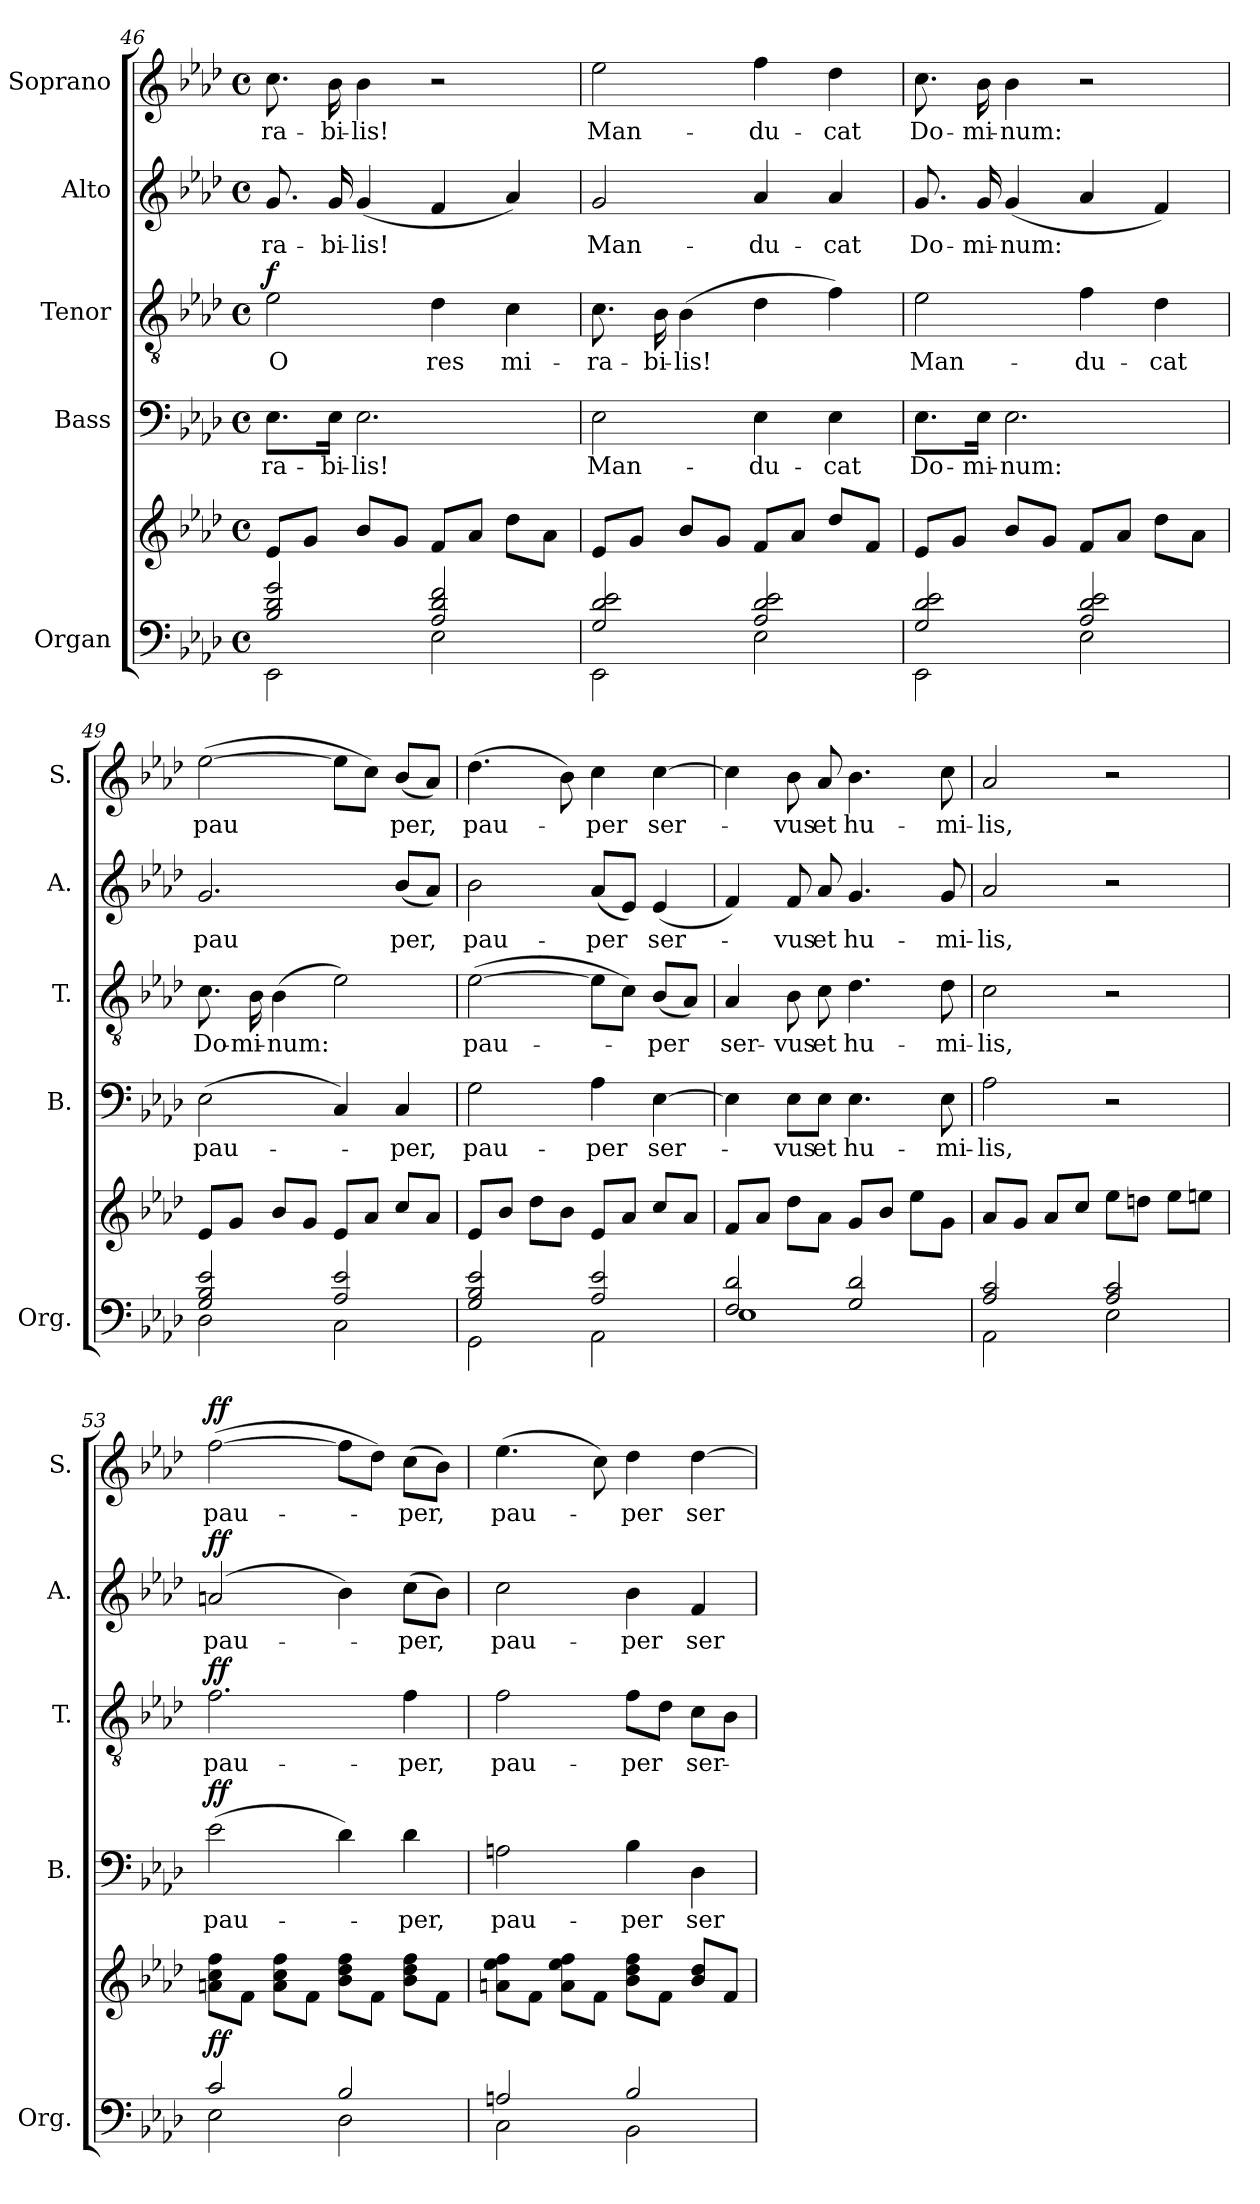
**kern	**kern	**dynam	**kern	**text	**dynam	**kern	**text	**dynam	**kern	**text	**dynam	**kern	**text	**dynam
*part5	*part5	*part5	*part4	*part4	*part4	*part3	*part3	*part3	*part2	*part2	*part2	*part1	*part1	*part1
*staff6	*staff5	*staff5/6	*staff4	*staff4	*staff4	*staff3	*staff3	*staff3	*staff2	*staff2	*staff2	*staff1	*staff1	*staff1
*I"Organ	*	*	*I"Bass	*	*	*I"Tenor	*	*	*I"Alto	*	*	*I"Soprano	*	*
*I'Org.	*	*	*I'B.	*	*	*I'T.	*	*	*I'A.	*	*	*I'S.	*	*
*clefF4	*clefG2	*	*clefF4	*	*	*clefGv2	*	*	*clefG2	*	*	*clefG2	*	*
*k[b-e-a-d-]	*k[b-e-a-d-]	*	*k[b-e-a-d-]	*	*	*k[b-e-a-d-]	*	*	*k[b-e-a-d-]	*	*	*k[b-e-a-d-]	*	*
*M4/4	*M4/4	*	*M4/4	*	*	*M4/4	*	*	*M4/4	*	*	*M4/4	*	*
*met(c)	*met(c)	*	*met(c)	*	*	*met(c)	*	*	*met(c)	*	*	*met(c)	*	*
=46	=46	=46	=46	=46	=46	=46	=46	=46	=46	=46	=46	=46	=46	=46
*^	*	*	*	*	*	*	*	*	*	*	*	*	*	*
!	!	!	!	!	!LO:LY:b	!	!	!LO:LY:b	!LO:DY:a	!	!LO:LY:b	!	!	!LO:LY:b	!
2B-/ 2d-/ 2g/	2EE-\	8e-/L	.	8.E-!\L	-ra-	.	2e-\	O	f	8.g!/	-ra-	.	8.cc!\	-ra-	.
.	.	8g/J	.	.	.	.	.	.	.	.	.	.	.	.	.
!	!	!	!	!	!LO:LY:b	!	!	!	!	!	!LO:LY:b	!	!	!LO:LY:b	!
.	.	.	.	16E-!\Jk	-bi-	.	.	.	.	16g!/	-bi-	.	16b-!\	-bi-	.
!	!	!	!	!	!LO:LY:b	!	!	!	!	!	!LO:LY:b	!	!	!LO:LY:b	!
.	.	8b-/L	.	2.E-!\	-lis!	.	.	.	.	(4g!/	-lis!	.	4b-!\	-lis!	.
.	.	8g/J	.	.	.	.	.	.	.	.	.	.	.	.	.
!	!	!	!	!	!	!	!	!LO:LY:b	!	!	!	!	!	!	!
2A-/ 2d-/ 2f/	2E-\	8f/L	.	.	.	.	4d-\	res	.	4f!/	.	.	2r	.	.
.	.	8a-/J	.	.	.	.	.	.	.	.	.	.	.	.	.
!	!	!	!	!	!	!	!	!LO:LY:b	!	!	!	!	!	!	!
.	.	8dd-\L	.	.	.	.	4c\	mi-	.	4a-!/)	.	.	.	.	.
.	.	8a-\J	.	.	.	.	.	.	.	.	.	.	.	.	.
=47	=47	=47	=47	=47	=47	=47	=47	=47	=47	=47	=47	=47	=47	=47	=47
!	!	!	!	!	!LO:LY:b	!	!	!LO:LY:b	!	!	!LO:LY:b	!	!	!LO:LY:b	!
2G/ 2d-/ 2e-/	2EE-\	8e-/L	.	2E-!\	Man-	.	8.c\	-ra-	.	2g!/	Man-	.	2ee-!\	Man-	.
.	.	8g/J	.	.	.	.	.	.	.	.	.	.	.	.	.
!	!	!	!	!	!	!	!	!LO:LY:b	!	!	!	!	!	!	!
.	.	.	.	.	.	.	16B-\	-bi-	.	.	.	.	.	.	.
!	!	!	!	!	!	!	!	!LO:LY:b	!	!	!	!	!	!	!
.	.	8b-/L	.	.	.	.	(4B-\	-lis!	.	.	.	.	.	.	.
.	.	8g/J	.	.	.	.	.	.	.	.	.	.	.	.	.
!	!	!	!	!	!LO:LY:b	!	!	!	!	!	!LO:LY:b	!	!	!LO:LY:b	!
2A-/ 2d-/ 2e-/	2E-\	8f/L	.	4E-!\	-du-	.	4d-\	.	.	4a-!/	-du-	.	4ff!\	-du-	.
.	.	8a-/J	.	.	.	.	.	.	.	.	.	.	.	.	.
!	!	!	!	!	!LO:LY:b	!	!	!	!	!	!LO:LY:b	!	!	!LO:LY:b	!
.	.	8dd-/L	.	4E-!\	-cat	.	4f\)	.	.	4a-!/	-cat	.	4dd-!\	-cat	.
.	.	8f/J	.	.	.	.	.	.	.	.	.	.	.	.	.
=48	=48	=48	=48	=48	=48	=48	=48	=48	=48	=48	=48	=48	=48	=48	=48
!	!	!	!	!	!LO:LY:b	!	!	!LO:LY:b	!	!	!LO:LY:b	!	!	!LO:LY:b	!
2G/ 2d-/ 2e-/	2EE-\	8e-/L	.	8.E-!\L	Do-	.	2e-\	Man-	.	8.g!/	Do-	.	8.cc!\	Do-	.
.	.	8g/J	.	.	.	.	.	.	.	.	.	.	.	.	.
!	!	!	!	!	!LO:LY:b	!	!	!	!	!	!LO:LY:b	!	!	!LO:LY:b	!
.	.	.	.	16E-!\Jk	-mi-	.	.	.	.	16g!/	-mi-	.	16b-!\	-mi-	.
!	!	!	!	!	!LO:LY:b	!	!	!	!	!	!LO:LY:b	!	!	!LO:LY:b	!
.	.	8b-/L	.	2.E-!\	-num:	.	.	.	.	(4g!/	-num:	.	4b-!\	-num:	.
.	.	8g/J	.	.	.	.	.	.	.	.	.	.	.	.	.
!	!	!	!	!	!	!	!	!LO:LY:b	!	!	!	!	!	!	!
2A-/ 2d-/ 2e-/	2E-\	8f/L	.	.	.	.	4f!\	-du-	.	4a-!/	.	.	2r	.	.
.	.	8a-/J	.	.	.	.	.	.	.	.	.	.	.	.	.
!	!	!	!	!	!	!	!	!LO:LY:b	!	!	!	!	!	!	!
.	.	8dd-\L	.	.	.	.	4d-!\	-cat	.	4f!/)	.	.	.	.	.
.	.	8a-\J	.	.	.	.	.	.	.	.	.	.	.	.	.
!!LO:LB:g=z
=49	=49	=49	=49	=49	=49	=49	=49	=49	=49	=49	=49	=49	=49	=49	=49
!	!	!	!	!	!LO:LY:b	!	!	!LO:LY:b	!	!	!LO:LY:b	!	!	!LO:LY:b	!
2G/ 2B-/ 2e-/	2D-\	8e-/L	.	(2E-!\	pau-	.	8.c!\	Do-	.	2.g!/	pau	.	([2ee-!\	pau	.
.	.	8g/J	.	.	.	.	.	.	.	.	.	.	.	.	.
!	!	!	!	!	!	!	!	!LO:LY:b	!	!	!	!	!	!	!
.	.	.	.	.	.	.	16B-!\	-mi-	.	.	.	.	.	.	.
!	!	!	!	!	!	!	!	!LO:LY:b	!	!	!	!	!	!	!
.	.	8b-/L	.	.	.	.	(4B-!\	-num:	.	.	.	.	.	.	.
.	.	8g/J	.	.	.	.	.	.	.	.	.	.	.	.	.
2A-/ 2e-/	2C\	8e-/L	.	4C!/)	.	.	2e-!\)	.	.	.	.	.	8ee-!\L]	.	.
.	.	8a-/J	.	.	.	.	.	.	.	.	.	.	8cc!\J)	.	.
!	!	!	!	!	!LO:LY:b	!	!	!	!	!	!LO:LY:b	!	!	!LO:LY:b	!
.	.	8cc/L	.	4C!/	-per,	.	.	.	.	(8b-!/L	per,	.	(8b-!/L	per,	.
.	.	8a-/J	.	.	.	.	.	.	.	8a-!/J)	.	.	8a-!/J)	.	.
=50	=50	=50	=50	=50	=50	=50	=50	=50	=50	=50	=50	=50	=50	=50	=50
!	!	!	!	!	!LO:LY:b	!	!	!LO:LY:b	!	!	!LO:LY:b	!	!	!LO:LY:b	!
2G/ 2B-/ 2e-/	2GG\	8e-/L	.	2G!\	pau-	.	([2e-!\	pau-	.	2b-!\	pau-	.	(4.dd-!\	pau-	.
.	.	8b-/J	.	.	.	.	.	.	.	.	.	.	.	.	.
.	.	8dd-\L	.	.	.	.	.	.	.	.	.	.	.	.	.
.	.	8b-\J	.	.	.	.	.	.	.	.	.	.	8b-!\)	.	.
!	!	!	!	!	!LO:LY:b	!	!	!	!	!	!LO:LY:b	!	!	!LO:LY:b	!
2A-/ 2e-/	2AA-\	8e-/L	.	4A-!\	-per	.	8e-!\L]	.	.	(8a-!/L	-per	.	4cc!\	-per	.
.	.	8a-/J	.	.	.	.	8c!\J)	.	.	8e-!/J)	.	.	.	.	.
!	!	!	!	!	!LO:LY:b	!	!	!LO:LY:b	!	!	!LO:LY:b	!	!	!LO:LY:b	!
.	.	8cc/L	.	[4E-!\	ser-	.	(8B-!/L	-per	.	(>4e-!/	ser-	.	[4cc!\	ser-	.
.	.	8a-/J	.	.	.	.	8A-!/J)	.	.	.	.	.	.	.	.
=51	=51	=51	=51	=51	=51	=51	=51	=51	=51	=51	=51	=51	=51	=51	=51
!	!	!	!	!	!	!	!	!LO:LY:b	!	!	!	!	!	!	!
2F/ 2d-/	1E-	8f/L	.	4E-!\]	.	.	4A-!/	ser-	.	4f!/)	.	.	4cc!\]	.	.
.	.	8a-/J	.	.	.	.	.	.	.	.	.	.	.	.	.
!	!	!	!	!	!LO:LY:b	!	!	!LO:LY:b	!	!	!LO:LY:b	!	!	!LO:LY:b	!
.	.	8dd-\L	.	8E-!\L	-vus	.	8B-!\	-vus	.	8f!/	-vus	.	8b-!\	-vus	.
!	!	!	!	!	!LO:LY:b	!	!	!LO:LY:b	!	!	!LO:LY:b	!	!	!LO:LY:b	!
.	.	8a-\J	.	8E-!\J	et	.	8c!\	et	.	8a-!/	et	.	8a-!/	et	.
!	!	!	!	!	!LO:LY:b	!	!	!LO:LY:b	!	!	!LO:LY:b	!	!	!LO:LY:b	!
2G/ 2d-/	.	8g/L	.	4.E-!\	hu-	.	4.d-!\	hu-	.	4.g!/	hu-	.	4.b-!\	hu-	.
.	.	8b-/J	.	.	.	.	.	.	.	.	.	.	.	.	.
.	.	8ee-\L	.	.	.	.	.	.	.	.	.	.	.	.	.
!	!	!	!	!	!LO:LY:b	!	!	!LO:LY:b	!	!	!LO:LY:b	!	!	!LO:LY:b	!
.	.	8g\J	.	8E-!\	-mi-	.	8d-!\	-mi-	.	8g!/	-mi-	.	8cc!\	-mi-	.
=52	=52	=52	=52	=52	=52	=52	=52	=52	=52	=52	=52	=52	=52	=52	=52
!	!	!	!	!	!LO:LY:b	!	!	!LO:LY:b	!	!	!LO:LY:b	!	!	!LO:LY:b	!
2A-/ 2c/	2AA-\	8a-/L	.	2A-!\	-lis,	.	2c!\	-lis,	.	2a-!/	-lis,	.	2a-!/	-lis,	.
.	.	8g/J	.	.	.	.	.	.	.	.	.	.	.	.	.
.	.	8a-/L	.	.	.	.	.	.	.	.	.	.	.	.	.
.	.	8cc/J	.	.	.	.	.	.	.	.	.	.	.	.	.
2A-/ 2c/	2E-\	8ee-\L	.	2r	.	.	2r	.	.	2r	.	.	2r	.	.
.	.	8ddn\J	.	.	.	.	.	.	.	.	.	.	.	.	.
.	.	8ee-\L	.	.	.	.	.	.	.	.	.	.	.	.	.
.	.	8een\J	.	.	.	.	.	.	.	.	.	.	.	.	.
!!LO:PB:g=z
=53	=53	=53	=53	=53	=53	=53	=53	=53	=53	=53	=53	=53	=53	=53	=53
!	!	!	!LO:DY:a=2	!	!LO:LY:b	!LO:DY:a	!	!LO:LY:b	!LO:DY:a	!	!LO:LY:b	!LO:DY:a	!	!LO:LY:b	!LO:DY:a
2c/	2E-\	8an\ 8cc\ 8ff\L	ff	(2e-!\	pau-	ff	2.f!\	pau-	ff	(2an!/	pau-	ff	([2ff!\	pau-	ff
.	.	8f\J	.	.	.	.	.	.	.	.	.	.	.	.	.
.	.	8a\ 8cc\ 8ff\L	.	.	.	.	.	.	.	.	.	.	.	.	.
.	.	8f\J	.	.	.	.	.	.	.	.	.	.	.	.	.
2B-/	2D-\	8b-\ 8dd-\ 8ff\L	.	4d-!\)	.	.	.	.	.	4b-!\)	.	.	8ff!\L]	.	.
.	.	8f\J	.	.	.	.	.	.	.	.	.	.	8dd-!\J)	.	.
!	!	!	!	!	!LO:LY:b	!	!	!LO:LY:b	!	!	!LO:LY:b	!	!	!LO:LY:b	!
.	.	8b-\ 8dd-\ 8ff\L	.	4d-!\	-per,	.	4f!\	-per,	.	(8cc!\L	-per,	.	(8cc!\L	-per,	.
.	.	8f\J	.	.	.	.	.	.	.	8b-!\J)	.	.	8b-!\J)	.	.
=54	=54	=54	=54	=54	=54	=54	=54	=54	=54	=54	=54	=54	=54	=54	=54
!	!	!	!	!	!LO:LY:b	!	!	!LO:LY:b	!	!	!LO:LY:b	!	!	!LO:LY:b	!
2An/	2C\	8an\ 8ee-\ 8ff\L	.	2An!\	pau-	.	2f!\	pau-	.	2cc!\	pau-	.	(4.ee-!\	pau-	.
.	.	8f\J	.	.	.	.	.	.	.	.	.	.	.	.	.
.	.	8a\ 8ee-\ 8ff\L	.	.	.	.	.	.	.	.	.	.	.	.	.
.	.	8f\J	.	.	.	.	.	.	.	.	.	.	8cc!\)	.	.
!	!	!	!	!	!LO:LY:b	!	!	!LO:LY:b	!	!	!LO:LY:b	!	!	!LO:LY:b	!
2B-/	2BB-\	8b-\ 8dd-\ 8ff\L	.	4B-!\	-per	.	8f!\L	-per	.	4b-!\	-per	.	4dd-!\	-per	.
.	.	8f\J	.	.	.	.	8d-!\J	.	.	.	.	.	.	.	.
!	!	!	!	!	!LO:LY:b	!	!	!LO:LY:b	!	!	!LO:LY:b	!	!	!LO:LY:b	!
.	.	8b-/ 8dd-/L	.	4D-!\	ser-	.	8c!\L	ser-	.	4f!/	ser-	.	[4dd-!\	ser-	.
.	.	8f/J	.	.	.	.	8B-!\J	.	.	.	.	.	.	.	.
*v	*v	*	*	*	*	*	*	*	*	*	*	*	*	*	*
=	=	=	=	=	=	=	=	=	=	=	=	=	=	=
*-	*-	*-	*-	*-	*-	*-	*-	*-	*-	*-	*-	*-	*-	*-
